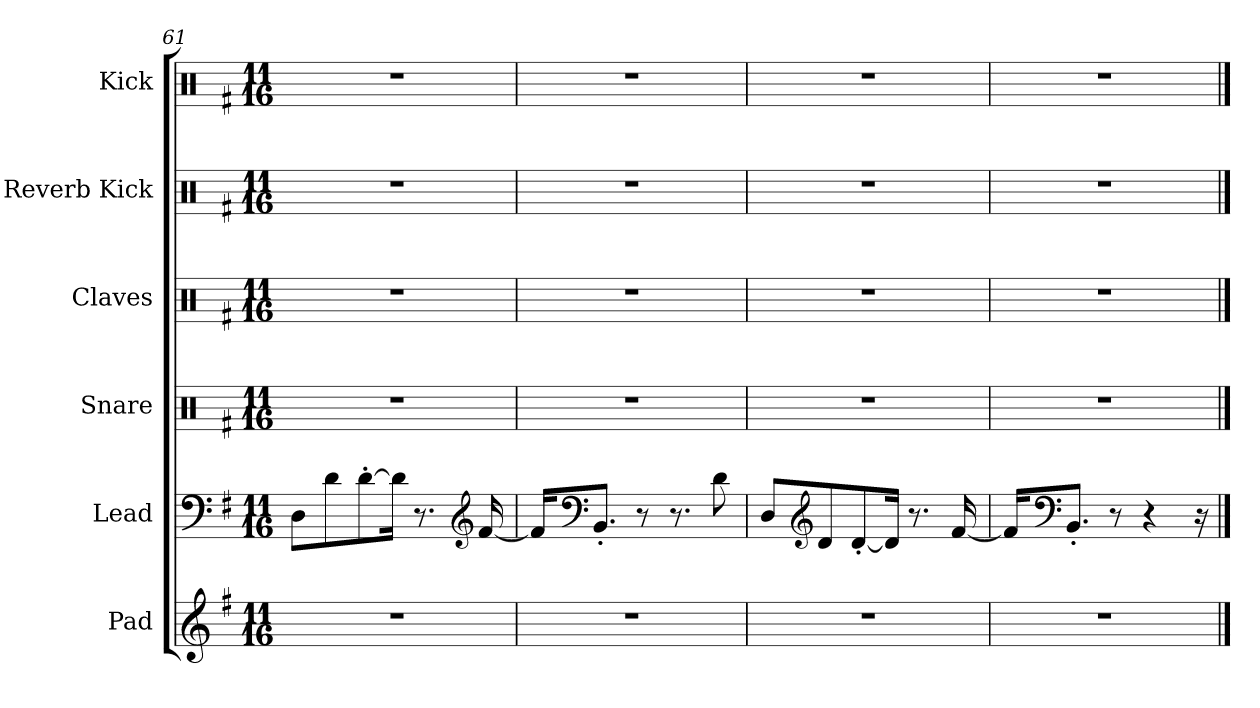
**kern	**kern	**kern	**kern	**kern	**kern
*part6	*part5	*part4	*part3	*part2	*part1
*staff6	*staff5	*staff4	*staff3	*staff2	*staff1
*I"Pad	*I"Lead	*I"Snare	*I"Claves	*I"Reverb Kick	*I"Kick
*I'Pad	*I'Lead	*I'Snare	*I'Clv.	*I'R. Kick	*I'Kick
!!LO:PB:g=z
*clefG2	*clefF4	*clefX	*clefX	*clefX	*clefX
*k[f#]	*k[f#]	*k[f#]	*k[f#]	*k[f#]	*k[f#]
*M11/16	*M11/16	*M11/16	*M11/16	*M11/16	*M11/16
=61	=61	=61	=61	=61	=61
16%11r	8D\L	16%11r	16%11r	16%11r	16%11r
.	8d\	.	.	.	.
.	[8d'\	.	.	.	.
.	16d\Jk]	.	.	.	.
.	8.r	.	.	.	.
*	*clefG2	*	*	*	*
.	[16f#/	.	.	.	.
=62	=62	=62	=62	=62	=62
16%11r	16f#/KL]	16%11r	16%11r	16%11r	16%11r
*	*clefF4	*	*	*	*
.	8.BB'/J	.	.	.	.
.	8r	.	.	.	.
.	8.r	.	.	.	.
.	8d\	.	.	.	.
=63	=63	=63	=63	=63	=63
16%11r	8D/L	16%11r	16%11r	16%11r	16%11r
*	*clefG2	*	*	*	*
.	8d/	.	.	.	.
.	[8d'/	.	.	.	.
.	16d/Jk]	.	.	.	.
.	8.r	.	.	.	.
.	[16f#/	.	.	.	.
=64	=64	=64	=64	=64	=64
16%11r	16f#/KL]	16%11r	16%11r	16%11r	16%11r
*	*clefF4	*	*	*	*
.	8.BB'/J	.	.	.	.
.	8r	.	.	.	.
.	4r	.	.	.	.
.	16r	.	.	.	.
==	==	==	==	==	==
*-	*-	*-	*-	*-	*-
